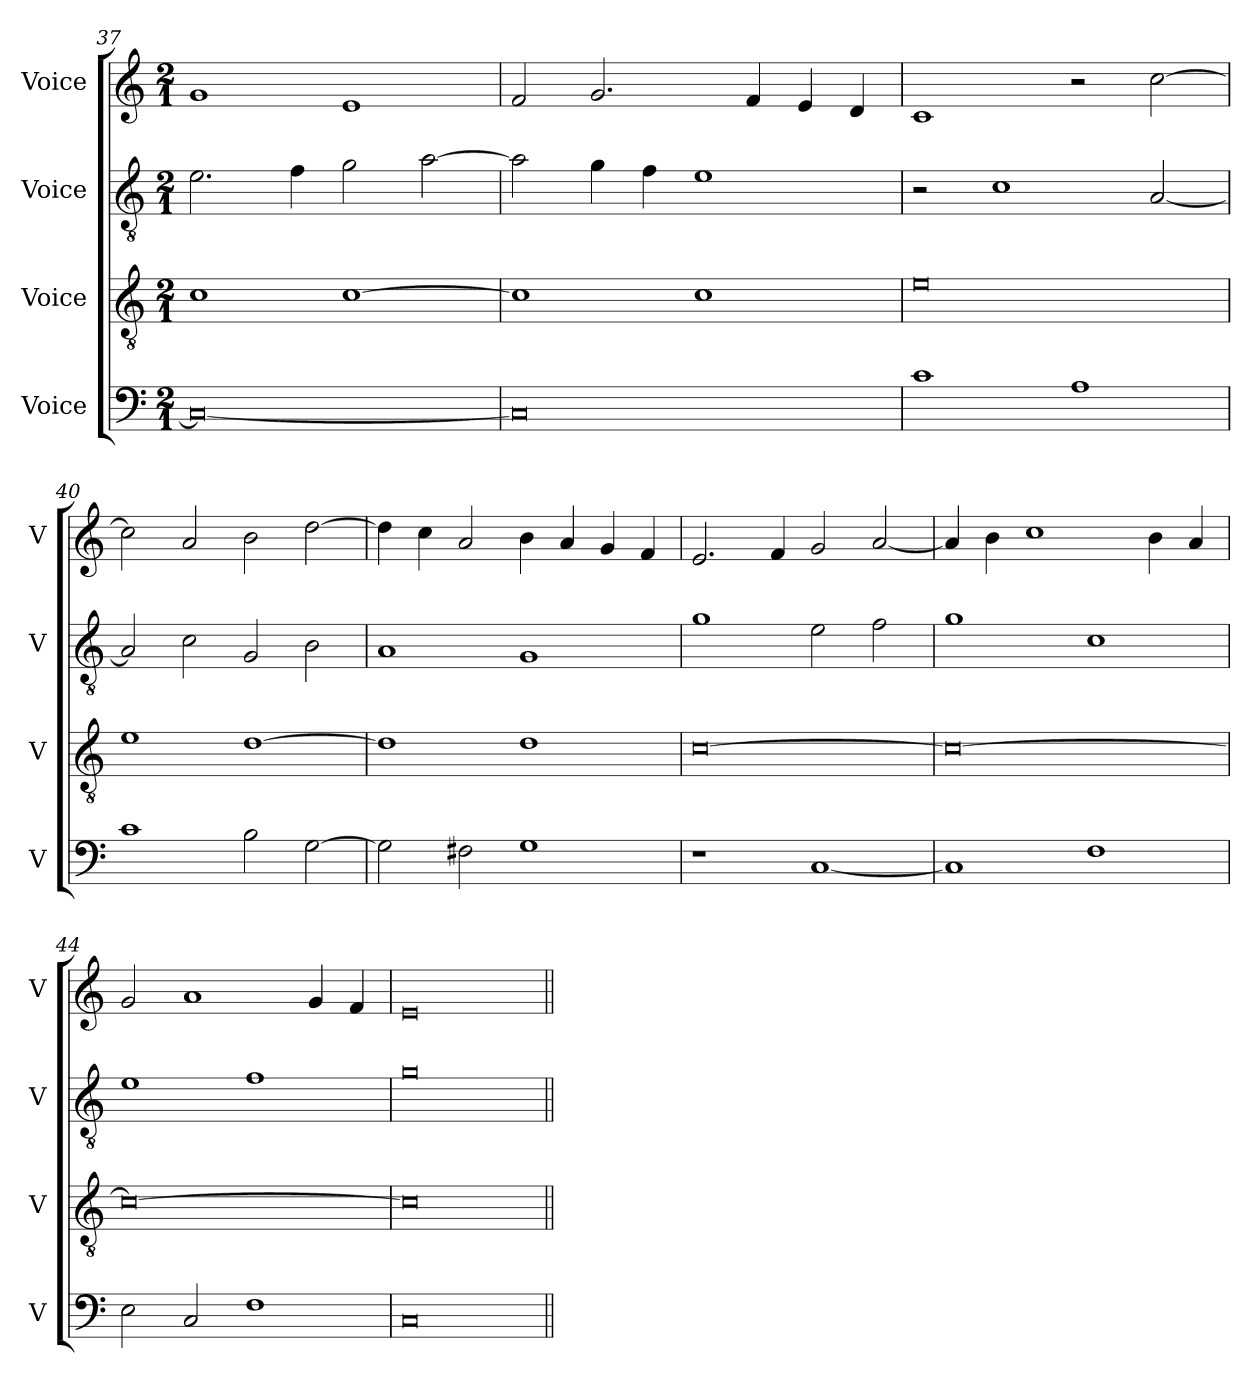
**kern	**kern	**kern	**kern
*part4	*part3	*part2	*part1
*staff4	*staff3	*staff2	*staff1
*I"Voice	*I"Voice	*I"Voice	*I"Voice
*I'V	*I'V	*I'V	*I'V
*clefF4	*clefGv2	*clefGv2	*clefG2
*k[]	*k[]	*k[]	*k[]
*M2/1	*M2/1	*M2/1	*M2/1
=37	=37	=37	=37
0C_	1c	2.e\	1g
.	.	4f\	.
.	[1c	2g\	1e
.	.	[2a\	.
=38	=38	=38	=38
0C]	1c]	2a\]	2f/
.	.	4g\	2.g/
.	.	4f\	.
.	1c	1e	.
.	.	.	4f/
.	.	.	4e/
.	.	.	4d/
=39	=39	=39	=39
1c	0e	2r	1c
.	.	1c	.
1A	.	.	2r
.	.	[2A/	[2cc\
!!LO:LB:g=z
=40	=40	=40	=40
1c	1e	2A/]	2cc\]
.	.	2c\	2a/
2B\	[1d	2G/	2b\
[2G\	.	2B\	[2dd\
=41	=41	=41	=41
2G\]	1d]	1A	4dd\]
.	.	.	4cc\
2F#X\	.	.	2a/
1G	1d	1G	4b\
.	.	.	4a/
.	.	.	4g/
.	.	.	4f/
=42	=42	=42	=42
1r	[0c	1g	2.e/
.	.	.	4f/
[1C	.	2e\	2g/
.	.	2f\	[2a/
!!LO:PB:g=z
=43	=43	=43	=43
1C]	0c_	1g	4a/]
.	.	.	4b\
.	.	.	1cc
1F	.	1c	.
.	.	.	4b\
.	.	.	4a/
=44	=44	=44	=44
2E\	0c_	1e	2g/
2C/	.	.	1a
1F	.	1f	.
.	.	.	4g/
.	.	.	4f/
=45	=45	=45	=45
0C	0c]	0g	0e
=||	=||	=||	=||
*-	*-	*-	*-
